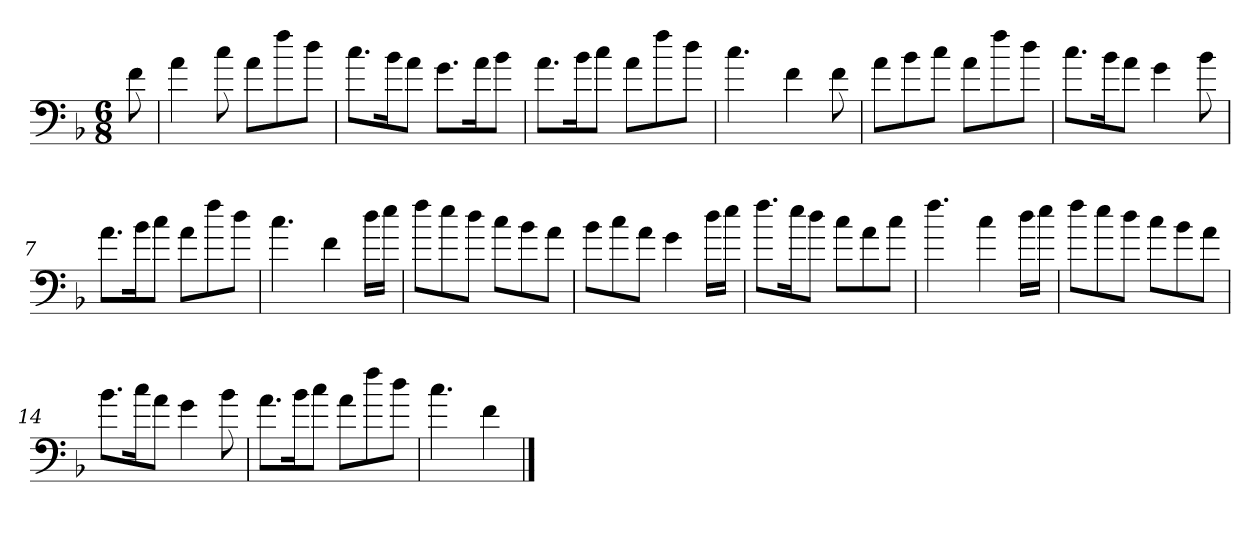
**kern
*part1
*staff1
*clefF4
*k[b-]
*F:
*M6/8
=
8f
=1
4a
8cc
8a\L
8ff\
8dd\J
=2
8.cc\L
16b-\K
8a\J
8.g\L
16a\K
8b-\J
=3
8.a\L
16b-\K
8cc\J
8a\L
8ff\
8dd\J
=4
4.cc
4f
8f
=5
8a\L
8b-\
8cc\J
8a\L
8ff\
8dd\J
=6
8.cc\L
16b-\K
8a\J
4g
8b-
=7
8.a\L
16b-\K
8cc\J
8a\L
8ff\
8dd\J
=8
4.cc
4f
16dd\LL
16ee\JJ
=9
8ff\L
8ee\
8dd\J
8cc\L
8b-\
8a\J
=10
8b-\L
8cc\
8a\J
4g
16dd\LL
16ee\JJ
=11
8.ff\L
16ee\K
8dd\J
8cc\L
8a\
8cc\J
=12
4.ff
4cc
16dd\LL
16ee\JJ
=13
8ff\L
8ee\
8dd\J
8cc\L
8b-\
8a\J
=14
8.b-\L
16cc\K
8a\J
4g
8b-
=15
8.a\L
16b-\K
8cc\J
8a\L
8ff\
8dd\J
=16
4.cc
4f
==
*-
